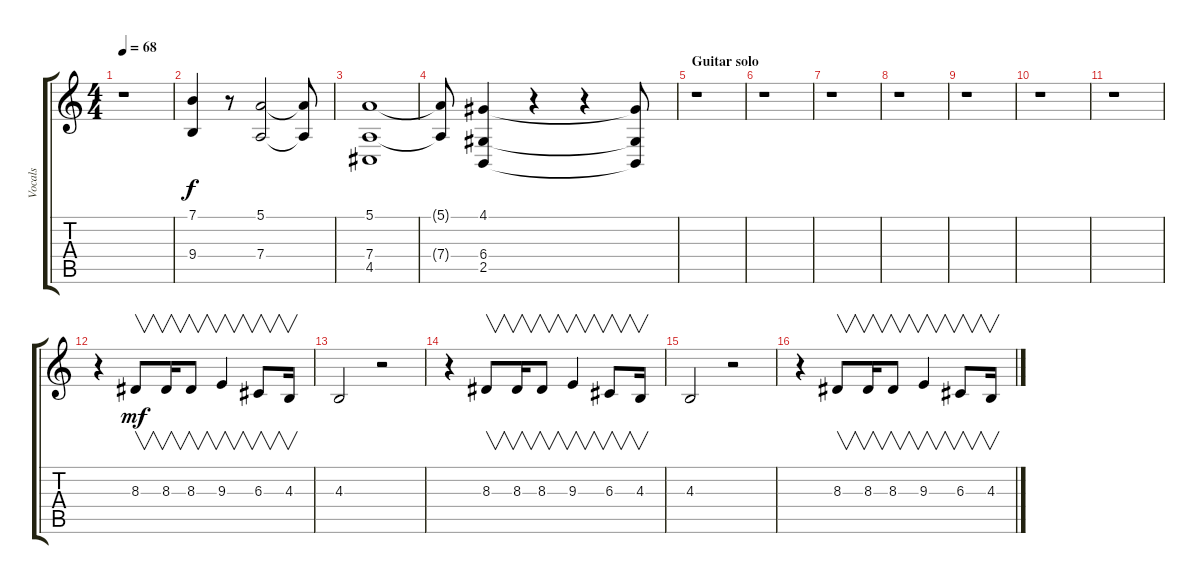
\track ("Vocals" "Vocals") {instrument choiraahs}
\staff {score tabs}
\tuning (E4 B3 G3 D3 A2 E2) {hide}
\ts (4 4)
\tempo 68
\clef g2
\ks c
r.1{dy f} |
(7.1 9.4).4 r.8 (5.1 7.4).2 (5.1{t} 7.4{t}).8 |
(5.1 7.4 4.5).1 |
(5.1{t} 7.4{t}).8{volume 11} (4.1 6.4 2.5).4{volume 9} r.4{volume 8} r.4{volume 5} (4.1{t} 6.4{t} 2.5{t}).8 |
\section ("" "Guitar solo")
r.1 |
r.1 |
r.1 |
r.1 |
r.1 |
r.1 |
r.1 |
r.4{volume 14 instrument choiraahs} 8.3.8{v dy mf} 8.3.16{v} 8.3.8{v} 9.3.4{v} 6.3.8{v} 4.3.16{v} |
4.3.2 r.2 |
r.4 8.3.8{v} 8.3.16{v} 8.3.8{v} 9.3.4{v} 6.3.8{v} 4.3.16{v} |
4.3.2 r.2 |
r.4 8.3.8{v} 8.3.16{v} 8.3.8{v} 9.3.4{v} 6.3.8{v} 4.3.16{v}
